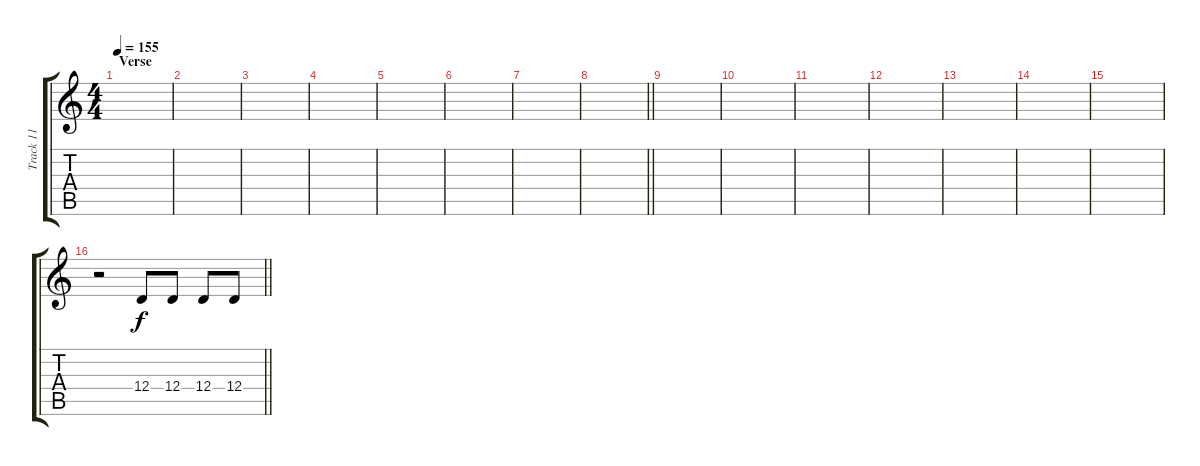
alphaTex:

\track ("Track 11" "Track 11") {instrument oboe}
\staff {score tabs}
\tuning (E4 B3 G3 D3 A2 E2) {hide}
\ts (4 4)
\section ("" "Verse")
\tempo 155
\clef g2
\ks c
|
|
|
|
|
|
|
\barLineRight lightlight
|
|
|
|
|
|
|
|
\barLineRight lightlight
r.2 12.4.8 12.4.8 12.4.8 12.4.8
